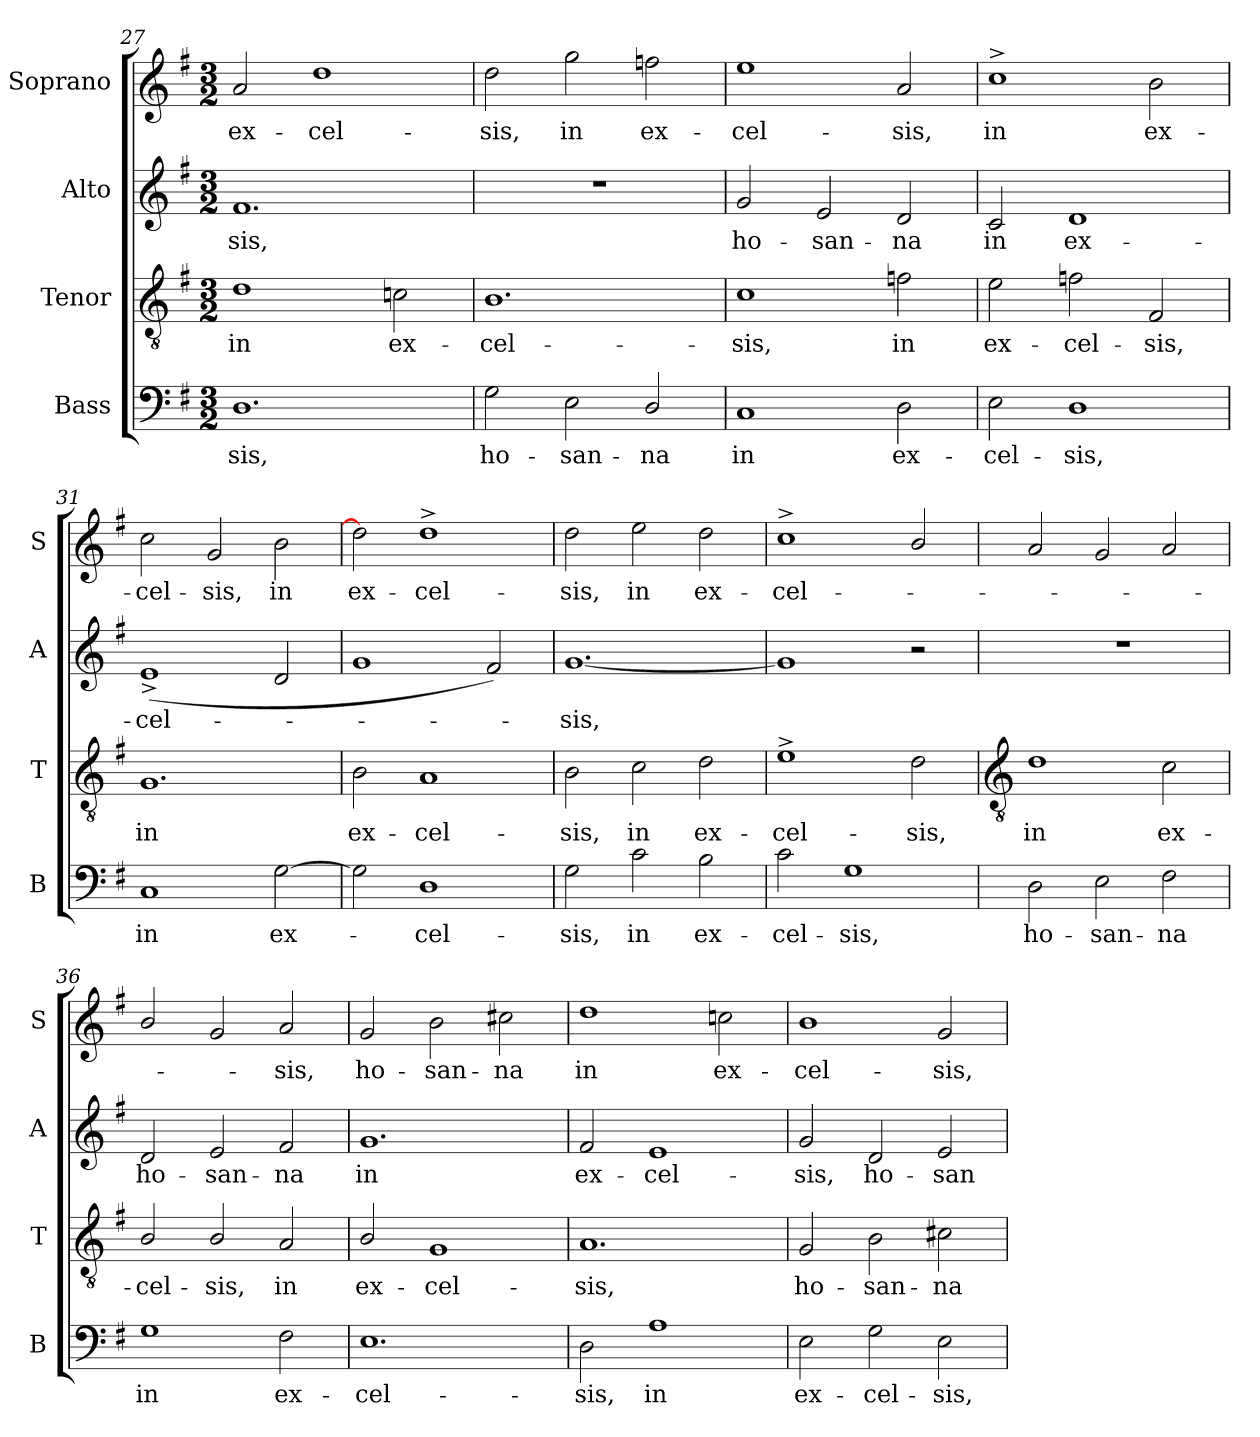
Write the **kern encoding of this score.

**kern	**text	**kern	**text	**kern	**text	**kern	**text
*part4	*part4	*part3	*part3	*part2	*part2	*part1	*part1
*staff4	*staff4	*staff3	*staff3	*staff2	*staff2	*staff1	*staff1
*I"Bass	*	*I"Tenor	*	*I"Alto	*	*I"Soprano	*
*I'B	*	*I'T	*	*I'A	*	*I'S	*
*clefF4	*	*clefGv2	*	*clefG2	*	*clefG2	*
*k[f#]	*	*k[f#]	*	*k[f#]	*	*k[f#]	*
*G:	*	*G:	*	*G:	*	*G:	*
*M3/2	*	*M3/2	*	*M3/2	*	*M3/2	*
=27	=27	=27	=27	=27	=27	=27	=27
!	!LO:LY:b	!	!LO:LY:b	!	!LO:LY:b	!	!LO:LY:b
1.D	-sis,	1d	in	1.f#	-sis,	2a	ex-
!	!	!	!	!	!	!	!LO:LY:b
.	.	.	.	.	.	1dd	-cel-
!	!	!	!LO:LY:b	!	!	!	!
.	.	2cn	ex-	.	.	.	.
=28	=28	=28	=28	=28	=28	=28	=28
!	!LO:LY:b	!	!LO:LY:b	!LO:N:vis=1	!	!	!LO:LY:b
2G	ho-	1.B	-cel-	1.r	.	2dd	-sis,
!	!LO:LY:b	!	!	!	!	!	!LO:LY:b
2E	-san-	.	.	.	.	2gg	in
!	!LO:LY:b	!	!	!	!	!	!LO:LY:b
2D/	-na	.	.	.	.	2ffn	ex-
=29	=29	=29	=29	=29	=29	=29	=29
!	!LO:LY:b	!	!LO:LY:b	!	!LO:LY:b	!	!LO:LY:b
1C	in	1c	-sis,	2g	ho-	1ee	-cel-
!	!	!	!	!	!LO:LY:b	!	!
.	.	.	.	2e	-san-	.	.
!	!LO:LY:b	!	!LO:LY:b	!	!LO:LY:b	!	!LO:LY:b
2D	ex-	2fn	in	2d	-na	2a	-sis,
=30	=30	=30	=30	=30	=30	=30	=30
!	!LO:LY:b	!	!LO:LY:b	!	!LO:LY:b	!	!LO:LY:b
2E	-cel-	2e	ex-	2c	in	1cc^	in
!	!LO:LY:b	!	!LO:LY:b	!	!LO:LY:b	!	!
1D	-sis,	2fn	-cel-	1d	ex-	.	.
!	!	!	!LO:LY:b	!	!	!	!LO:LY:b
.	.	2F#	-sis,	.	.	2b	ex-
=31	=31	=31	=31	=31	=31	=31	=31
!	!LO:LY:b	!	!LO:LY:b	!	!LO:LY:b	!	!LO:LY:b
1C	in	1.G	in	(<1e^	-cel-	2cc	-cel-
!	!	!	!	!	!	!	!LO:LY:b
.	.	.	.	.	.	2g	-sis,
!	!LO:LY:b	!	!	!	!	!	!LO:LY:b
[2G	ex-	.	.	2d	.	2b	in
=32	=32	=32	=32	=32	=32	=32	=32
!	!	!	!LO:LY:b	!	!	!	!LO:LY:b
2G]	.	2B	ex-	1g	.	2dd]	ex-
!	!LO:LY:b	!	!LO:LY:b	!	!	!	!LO:LY:b
1D	cel-	1A	-cel-	.	.	1dd^	-cel-
.	.	.	.	2f#)	.	.	.
=33	=33	=33	=33	=33	=33	=33	=33
!	!LO:LY:b	!	!LO:LY:b	!	!LO:LY:b	!	!LO:LY:b
2G	-sis,	2B	-sis,	[1.g	sis,	2dd	-sis,
!	!LO:LY:b	!	!LO:LY:b	!	!	!	!LO:LY:b
2c	in	2c	in	.	.	2ee	in
!	!LO:LY:b	!	!LO:LY:b	!	!	!	!LO:LY:b
2B	ex-	2d	ex-	.	.	2dd	ex-
=34	=34	=34	=34	=34	=34	=34	=34
!	!LO:LY:b	!	!LO:LY:b	!	!	!	!LO:LY:b
2c	-cel-	1e^	-cel-	1g]	.	1cc^	-cel-
!	!LO:LY:b	!	!	!	!	!	!
1G	-sis,	.	.	.	.	.	.
!	!	!	!LO:LY:b	!	!	!	!
.	.	2d	-sis,	2r	.	2b/	.
!!LO:LB:g=z
=35	=35	=35	=35	=35	=35	=35	=35
*	*	*clefGv2	*	*	*	*	*
!	!LO:LY:b	!	!LO:LY:b	!LO:N:vis=1	!	!	!
2D	ho-	1d	in	1.r	.	2a	.
!	!LO:LY:b	!	!	!	!	!	!
2E	-san-	.	.	.	.	2g	.
!	!LO:LY:b	!	!LO:LY:b	!	!	!	!
2F#	-na	2c	ex-	.	.	2a	.
=36	=36	=36	=36	=36	=36	=36	=36
!	!LO:LY:b	!	!LO:LY:b	!	!LO:LY:b	!	!
1G	in	2B/	-cel-	2d	ho-	2b/	.
!	!	!	!LO:LY:b	!	!LO:LY:b	!	!
.	.	2B/	-sis,	2e	-san-	2g	.
!	!LO:LY:b	!	!LO:LY:b	!	!LO:LY:b	!	!LO:LY:b
2F#	ex-	2A	in	2f#	-na	2a	sis,
=37	=37	=37	=37	=37	=37	=37	=37
!	!LO:LY:b	!	!LO:LY:b	!	!LO:LY:b	!	!LO:LY:b
1.E	-cel-	2B/	ex-	1.g	in	2g	ho-
!	!	!	!LO:LY:b	!	!	!	!LO:LY:b
.	.	1G	-cel-	.	.	2b	-san-
!	!	!	!	!	!	!	!LO:LY:b
.	.	.	.	.	.	2cc#X	-na
=38	=38	=38	=38	=38	=38	=38	=38
!	!LO:LY:b	!	!LO:LY:b	!	!LO:LY:b	!	!LO:LY:b
2D	-sis,	1.A	-sis,	2f#	ex-	1dd	in
!	!LO:LY:b	!	!	!	!LO:LY:b	!	!
1A	in	.	.	1e	-cel-	.	.
!	!	!	!	!	!	!	!LO:LY:b
.	.	.	.	.	.	2ccn	ex-
=39	=39	=39	=39	=39	=39	=39	=39
!	!LO:LY:b	!	!LO:LY:b	!	!LO:LY:b	!	!LO:LY:b
2E	ex-	2G	ho-	2g	-sis,	1b	-cel-
!	!LO:LY:b	!	!LO:LY:b	!	!LO:LY:b	!	!
2G	-cel-	2B	-san-	2d	ho-	.	.
!	!LO:LY:b	!	!LO:LY:b	!	!LO:LY:b	!	!LO:LY:b
2E	-sis,	2c#X	-na	2e	-san-	2g	-sis,
=	=	=	=	=	=	=	=
*-	*-	*-	*-	*-	*-	*-	*-
